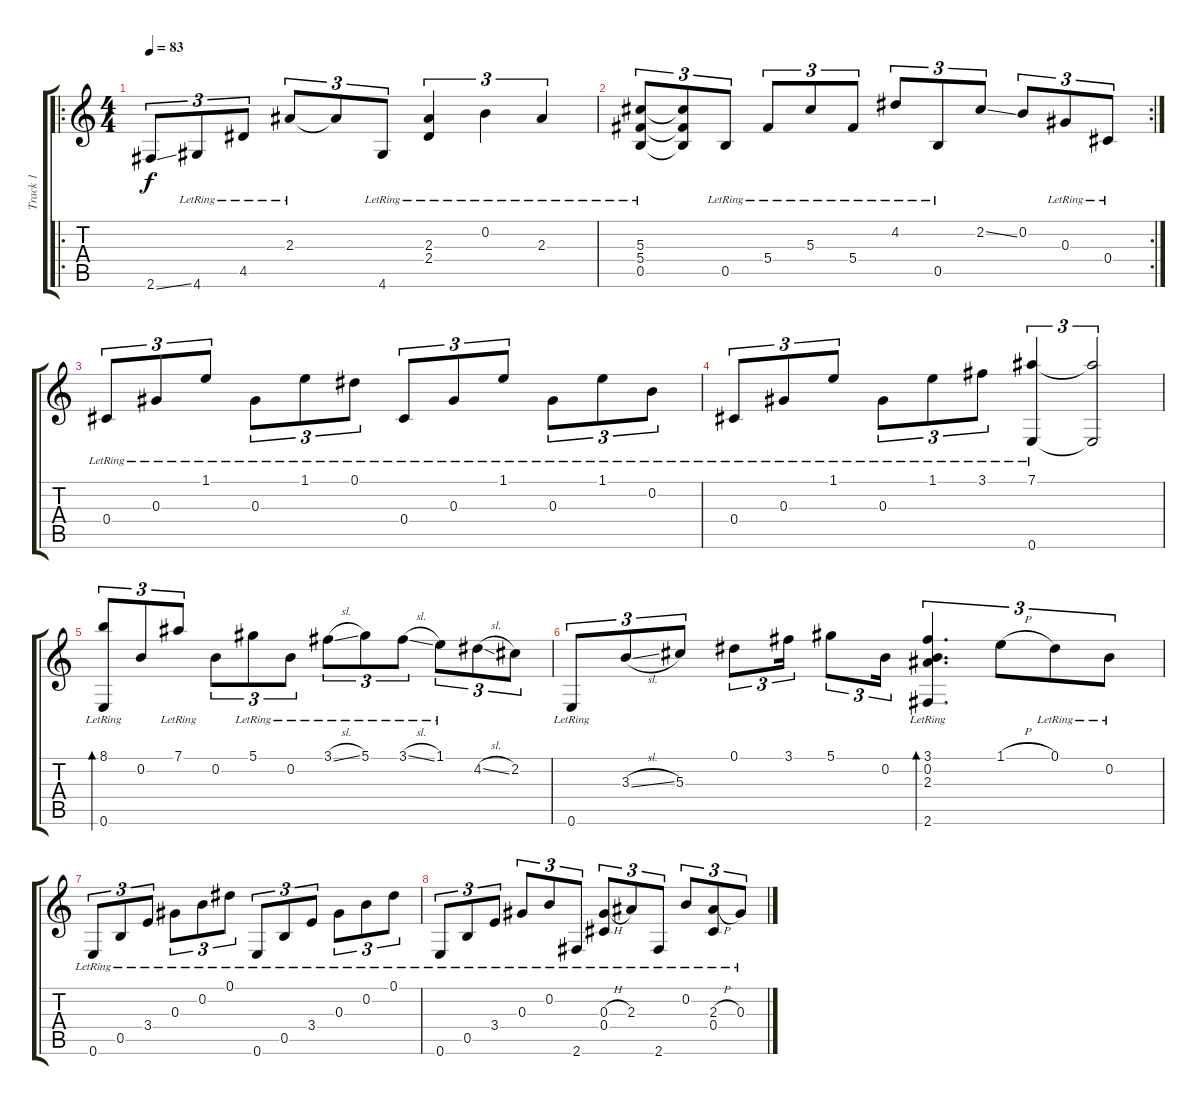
\track ("Track 1" "Track 1") {instrument acousticguitarsteel}
\staff {score tabs}
\tuning (Eb4 B3 Ab3 Db3 B2 E2) {hide}
\ro
\ts (4 4)
\tempo 83
\clef g2
\ks c
2.6{ss}.8{tu (3 2) dy f} 4.6{lr}.8{tu (3 2)} 4.5{lr}.8{tu (3 2)} 2.3{lr}.8{tu (3 2)} 2.3{t}.8{tu (3 2)} 4.6{lr}.8{tu (3 2)} (2.3{lr} 2.4{lr}).4{tu (3 2)} 0.2{lr}.4{tu (3 2)} 2.3{lr}.4{tu (3 2)} |
\rc 2
(5.3{lr} 5.4{lr} 0.5{lr}).8{tu (3 2)} (5.3{t} 5.4{t} 0.5{t}).8{tu (3 2)} 0.5{lr}.8{tu (3 2)} 5.4{lr}.8{tu (3 2)} 5.3{lr}.8{tu (3 2)} 5.4{lr}.8{tu (3 2)} 4.2{lr}.8{tu (3 2)} 0.5{lr}.8{tu (3 2)} 2.2{ss}.8{tu (3 2)} 0.2.8{tu (3 2)} 0.3{lr}.8{tu (3 2)} 0.4{lr}.8{tu (3 2)} |
0.4{lr}.8{tu (3 2)} 0.3{lr}.8{tu (3 2)} 1.1{lr}.8{tu (3 2)} 0.3{lr}.8{tu (3 2)} 1.1{lr}.8{tu (3 2)} 0.1{lr}.8{tu (3 2)} 0.4{lr}.8{tu (3 2)} 0.3{lr}.8{tu (3 2)} 1.1{lr}.8{tu (3 2)} 0.3{lr}.8{tu (3 2)} 1.1{lr}.8{tu (3 2)} 0.2{lr}.8{tu (3 2)} |
0.4{lr}.8{tu (3 2)} 0.3{lr}.8{tu (3 2)} 1.1{lr}.8{tu (3 2)} 0.3{lr}.8{tu (3 2)} 1.1{lr}.8{tu (3 2)} 3.1{lr}.8{tu (3 2)} (7.1{lr} 0.6{lr}).4{tu (3 2)} (7.1{t} 0.6{t}).2{tu (3 2)} |
(8.1{lr} 0.6{lr}).8{tu (3 2) bd 30} 0.2.8{tu (3 2)} 7.1{lr}.8{tu (3 2)} 0.2.8{tu (3 2)} 5.1{lr}.8{tu (3 2)} 0.2{lr}.8{tu (3 2)} 3.1{sl lr}.8{tu (3 2)} 5.1{lr}.8{tu (3 2)} 3.1{sl lr}.8{tu (3 2)} 1.1{lr}.8{tu (3 2)} 4.2{sl}.8{tu (3 2)} 2.2.8{tu (3 2)} |
0.6{lr}.8{tu (3 2)} 3.3{sl}.8{tu (3 2)} 5.3.8{tu (3 2)} 0.1.8{tu (3 2)} 3.1.16{tu (3 2)} 5.1.8{tu (3 2)} 0.2.16{tu (3 2)} (3.1{lr} 0.2{lr} 2.3{lr} 2.6{lr}).4{d tu (3 2) bd 30} 1.1{h}.8{tu (3 2)} 0.1{lr}.8{tu (3 2)} 0.2{lr}.8{tu (3 2)} |
0.6{lr}.8{tu (3 2)} 0.5{lr}.8{tu (3 2)} 3.4{lr}.8{tu (3 2)} 0.3{lr}.8{tu (3 2)} 0.2{lr}.8{tu (3 2)} 0.1{lr}.8{tu (3 2)} 0.6{lr}.8{tu (3 2)} 0.5{lr}.8{tu (3 2)} 3.4{lr}.8{tu (3 2)} 0.3{lr}.8{tu (3 2)} 0.2{lr}.8{tu (3 2)} 0.1{lr}.8{tu (3 2)} |
0.6{lr}.8{tu (3 2)} 0.5{lr}.8{tu (3 2)} 3.4{lr}.8{tu (3 2)} 0.3{lr}.8{tu (3 2)} 0.2{lr}.8{tu (3 2)} 2.6{lr}.8{tu (3 2)} (0.3{h} 0.4{lr}).8{tu (3 2)} 2.3{lr}.8{tu (3 2)} 2.6{lr}.8{tu (3 2)} 0.2{lr}.8{tu (3 2)} (2.3{h} 0.4{lr}).8{tu (3 2)} 0.3{lr}.8{tu (3 2)}
